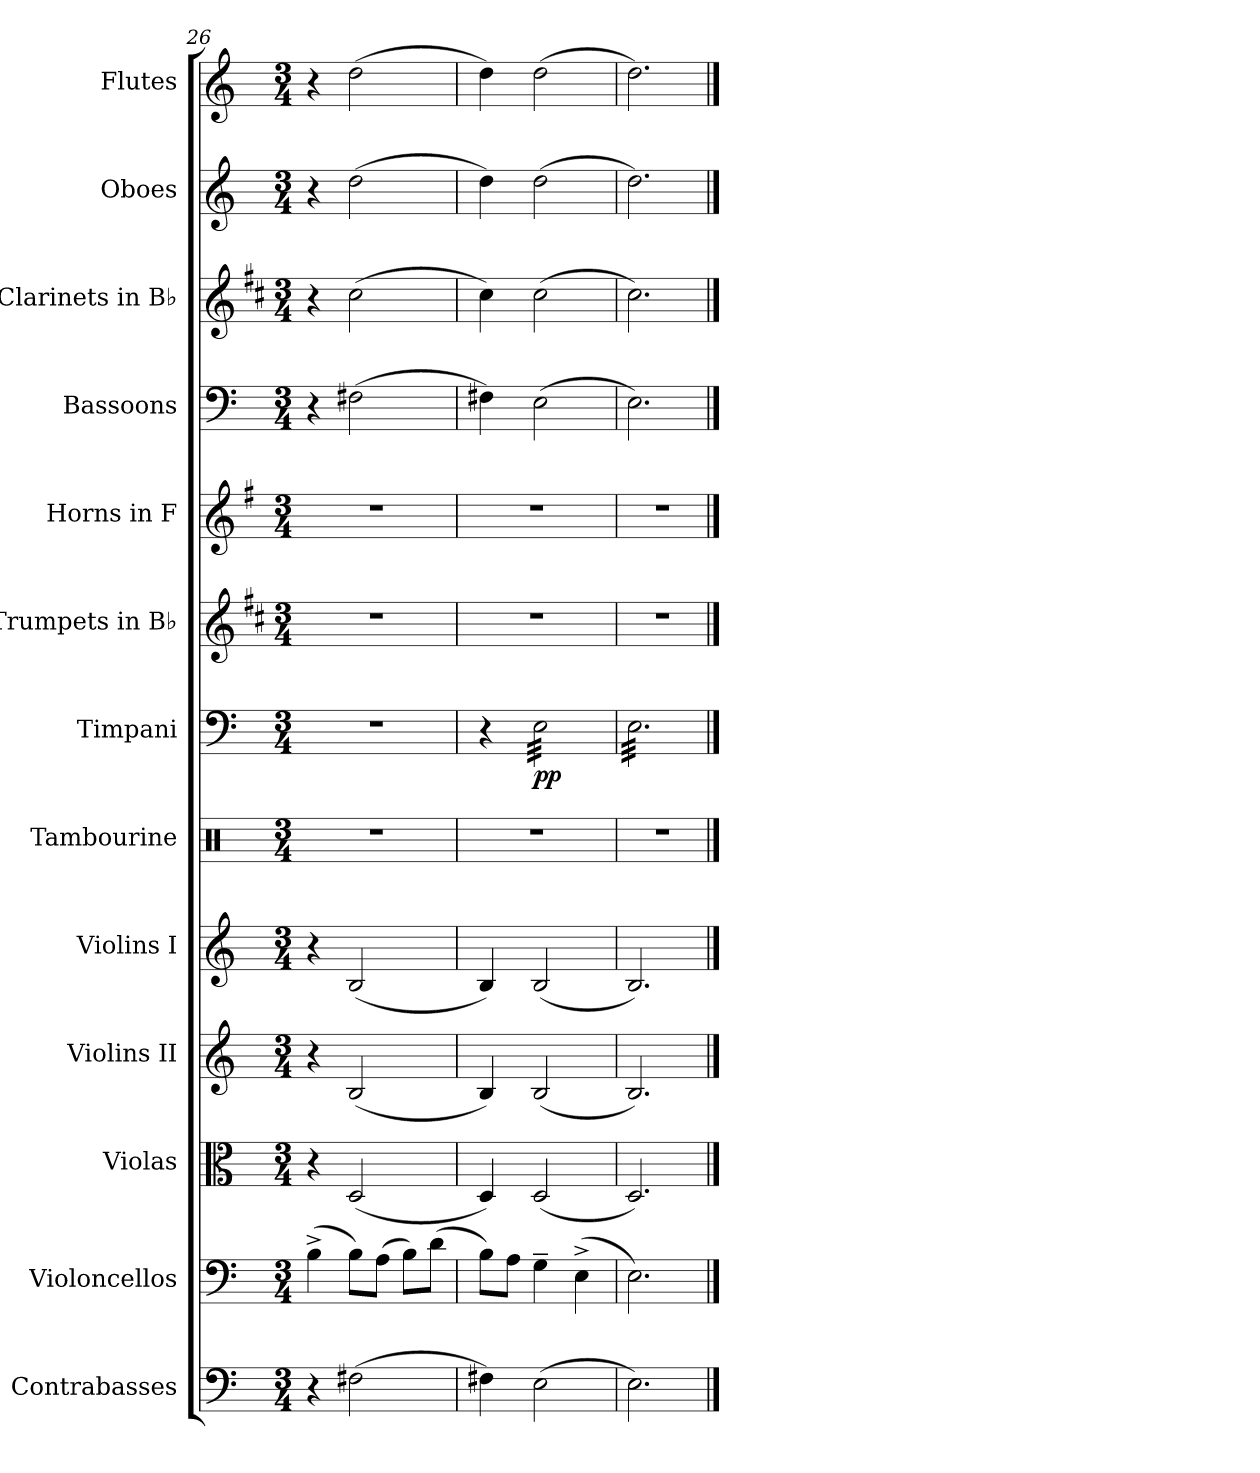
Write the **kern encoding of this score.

**kern	**kern	**kern	**kern	**kern	**kern	**kern	**dynam	**kern	**kern	**kern	**kern	**kern	**kern
*part13	*part12	*part11	*part10	*part9	*part8	*part7	*part7	*part6	*part5	*part4	*part3	*part2	*part1
*staff13	*staff12	*staff11	*staff10	*staff9	*staff8	*staff7	*staff7	*staff6	*staff5	*staff4	*staff3	*staff2	*staff1
*I"Contrabasses	*I"Violoncellos	*I"Violas	*I"Violins II	*I"Violins I	*I"Tambourine	*I"Timpani	*	*I"Trumpets in B♭	*I"Horns in F	*I"Bassoons	*I"Clarinets in B♭	*I"Oboes	*I"Flutes
*I'Cb.	*I'Vc.	*I'Vla.	*I'Vln. II	*I'Vln. I	*I'Tamb.	*I'Timp.	*	*	*	*I'Bsn.	*	*I'Ob.	*I'Fl.
!!LO:PB:g=z
*clefF4	*clefF4	*clefC3	*clefG2	*clefG2	*clefX	*clefF4	*	*clefG2	*clefG2	*clefF4	*clefG2	*clefG2	*clefG2
*ITrd7c12	*	*	*	*	*	*	*	*ITrd1c2	*ITrd4c7	*	*ITrd1c2	*	*
*k[]	*k[]	*k[]	*k[]	*k[]	*k[]	*k[]	*	*k[]	*k[]	*k[]	*k[]	*k[]	*k[]
*M3/4	*M3/4	*M3/4	*M3/4	*M3/4	*M3/4	*M3/4	*	*M3/4	*M3/4	*M3/4	*M3/4	*M3/4	*M3/4
=26	=26	=26	=26	=26	=26	=26	=26	=26	=26	=26	=26	=26	=26
4r	(>4B^\	4r	4r	4r	2.r	2.r	.	2.r	2.r	4r	4r	4r	4r
(>2FF#X\	8B\L)	(<2D/	(<2B/	(<2B/	.	.	.	.	.	(>2F#X\	(>2b\	(>2dd\	(>2dd\
.	(>8A\J	.	.	.	.	.	.	.	.	.	.	.	.
.	8B\L)	.	.	.	.	.	.	.	.	.	.	.	.
.	(>8d\J	.	.	.	.	.	.	.	.	.	.	.	.
=27	=27	=27	=27	=27	=27	=27	=27	=27	=27	=27	=27	=27	=27
4FF#X\)	8B\L)	4D/)	4B/)	4B/)	2.r	4r	.	2.r	2.r	4F#X\)	4b\)	4dd\)	4dd\)
.	8A\J	.	.	.	.	.	.	.	.	.	.	.	.
!	!	!	!	!	!	!	!LO:DY:b	!	!	!	!	!	!
*	*	*	*	*	*	*tremolo	*	*	*	*	*	*	*
(>2EE\	4G~\	(<2D/	(<2B/	(<2B/	.	(>32E\LLL	pp	.	.	(>2E\	(>2b\	(>2dd\	(>2dd\
.	.	.	.	.	.	(>32E\	.	.	.	.	.	.	.
.	.	.	.	.	.	(>32E\	.	.	.	.	.	.	.
.	.	.	.	.	.	(>32E\	.	.	.	.	.	.	.
.	.	.	.	.	.	(>32E\	.	.	.	.	.	.	.
.	.	.	.	.	.	(>32E\	.	.	.	.	.	.	.
.	.	.	.	.	.	(>32E\	.	.	.	.	.	.	.
.	.	.	.	.	.	(>32E\	.	.	.	.	.	.	.
.	(>4E^\	.	.	.	.	(>32E\	.	.	.	.	.	.	.
.	.	.	.	.	.	(>32E\	.	.	.	.	.	.	.
.	.	.	.	.	.	(>32E\	.	.	.	.	.	.	.
.	.	.	.	.	.	(>32E\	.	.	.	.	.	.	.
.	.	.	.	.	.	(>32E\	.	.	.	.	.	.	.
.	.	.	.	.	.	(>32E\	.	.	.	.	.	.	.
.	.	.	.	.	.	(>32E\	.	.	.	.	.	.	.
.	.	.	.	.	.	32E\JJJ	.	.	.	.	.	.	.
=28	=28	=28	=28	=28	=28	=28	=28	=28	=28	=28	=28	=28	=28
2.EE\)	2.E\)	2.D/)	2.B/)	2.B/)	2.r	32E\)LLL	.	2.r	2.r	2.E\)	2.b\)	2.dd\)	2.dd\)
.	.	.	.	.	.	32E\)	.	.	.	.	.	.	.
.	.	.	.	.	.	32E\)	.	.	.	.	.	.	.
.	.	.	.	.	.	32E\)	.	.	.	.	.	.	.
.	.	.	.	.	.	32E\)	.	.	.	.	.	.	.
.	.	.	.	.	.	32E\)	.	.	.	.	.	.	.
.	.	.	.	.	.	32E\)	.	.	.	.	.	.	.
.	.	.	.	.	.	32E\)	.	.	.	.	.	.	.
.	.	.	.	.	.	32E\)	.	.	.	.	.	.	.
.	.	.	.	.	.	32E\)	.	.	.	.	.	.	.
.	.	.	.	.	.	32E\)	.	.	.	.	.	.	.
.	.	.	.	.	.	32E\)	.	.	.	.	.	.	.
.	.	.	.	.	.	32E\)	.	.	.	.	.	.	.
.	.	.	.	.	.	32E\)	.	.	.	.	.	.	.
.	.	.	.	.	.	32E\)	.	.	.	.	.	.	.
.	.	.	.	.	.	32E\)	.	.	.	.	.	.	.
.	.	.	.	.	.	32E\)	.	.	.	.	.	.	.
.	.	.	.	.	.	32E\)	.	.	.	.	.	.	.
.	.	.	.	.	.	32E\)	.	.	.	.	.	.	.
.	.	.	.	.	.	32E\)	.	.	.	.	.	.	.
.	.	.	.	.	.	32E\)	.	.	.	.	.	.	.
.	.	.	.	.	.	32E\)	.	.	.	.	.	.	.
.	.	.	.	.	.	32E\)	.	.	.	.	.	.	.
.	.	.	.	.	.	32E\)JJJ	.	.	.	.	.	.	.
*	*	*	*	*	*	*Xtremolo	*	*	*	*	*	*	*
==	==	==	==	==	==	==	==	==	==	==	==	==	==
*-	*-	*-	*-	*-	*-	*-	*-	*-	*-	*-	*-	*-	*-
